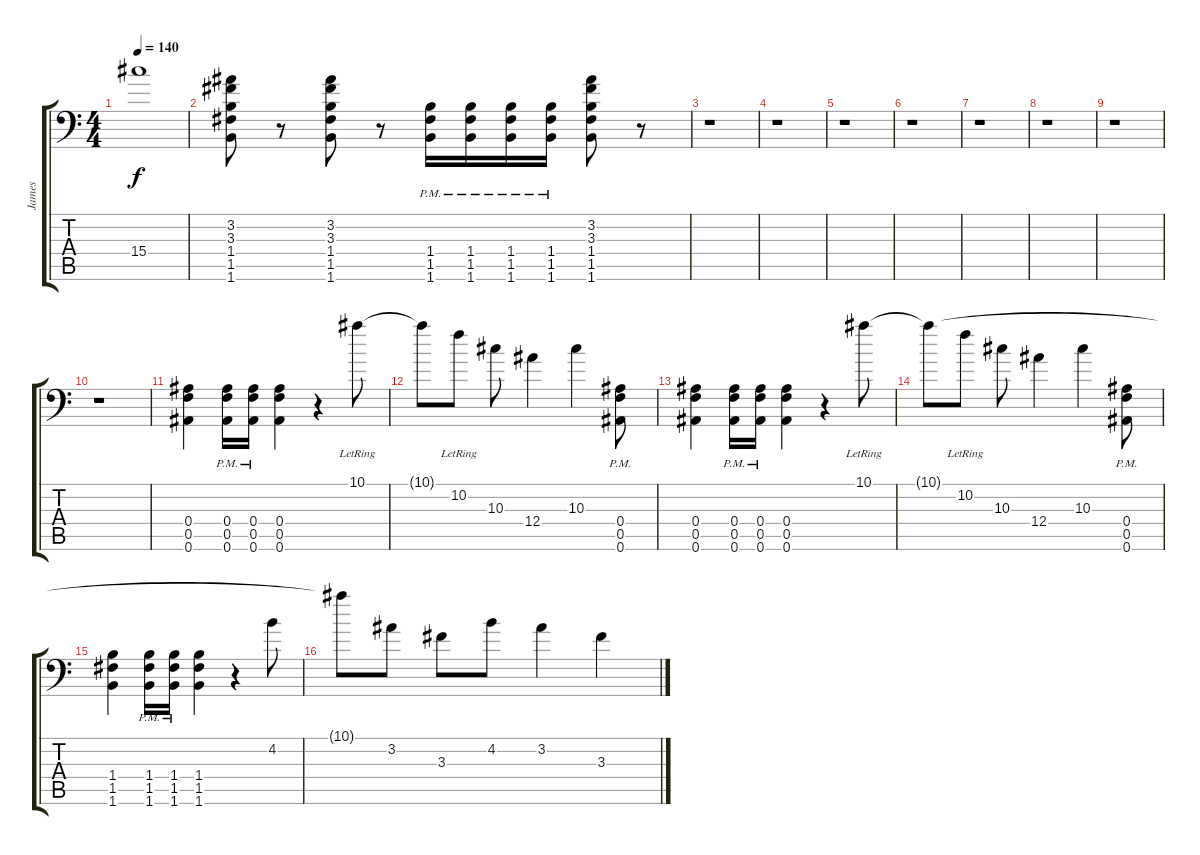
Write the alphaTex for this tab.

\track ("James" "James") {instrument distortionguitar}
\staff {score tabs}
\tuning (C4 G3 Eb3 Bb2 F2 Bb1) {hide}
\ts (4 4)
\tempo 140
\clef f4
\ks c
15.4{t}.1{dy f} |
(3.2 3.3 1.4 1.5 1.6).8 r.8 (3.2 3.3 1.4 1.5 1.6).8 r.8 (1.4{pm} 1.5{pm} 1.6{pm}).16 (1.4{pm} 1.5{pm} 1.6{pm}).16 (1.4{pm} 1.5{pm} 1.6{pm}).16 (1.4{pm} 1.5{pm} 1.6{pm}).16 (3.2 3.3 1.4 1.5 1.6).8 r.8 |
r.1 |
r.1 |
r.1 |
r.1 |
r.1 |
r.1 |
r.1 |
r.1 |
(0.4 0.5 0.6).4 (0.4{pm} 0.5{pm} 0.6{pm}).16 (0.4{pm} 0.5{pm} 0.6{pm}).16 (0.4 0.5 0.6).4 r.4 10.1{lr}.8 |
10.1{t}.8 10.2{lr}.8 10.3.8 12.4.4 10.3.4 (0.4 0.5{pm} 0.6).8 |
(0.4 0.5 0.6).4 (0.4{pm} 0.5{pm} 0.6{pm}).16 (0.4{pm} 0.5{pm} 0.6{pm}).16 (0.4 0.5 0.6).4 r.4 10.1{lr}.8 |
10.1{t}.8 10.2{lr}.8 10.3.8 12.4.4 10.3.4 (0.4 0.5 0.6{pm}).8 |
(1.4 1.5 1.6).4 (1.4 1.5 1.6{pm}).16 (1.4 1.5 1.6{pm}).16 (1.4 1.5 1.6).4 r.4 4.2.8 |
10.1{t}.8 3.2.8 3.3.8 4.2.8 3.2.4 3.3.4
